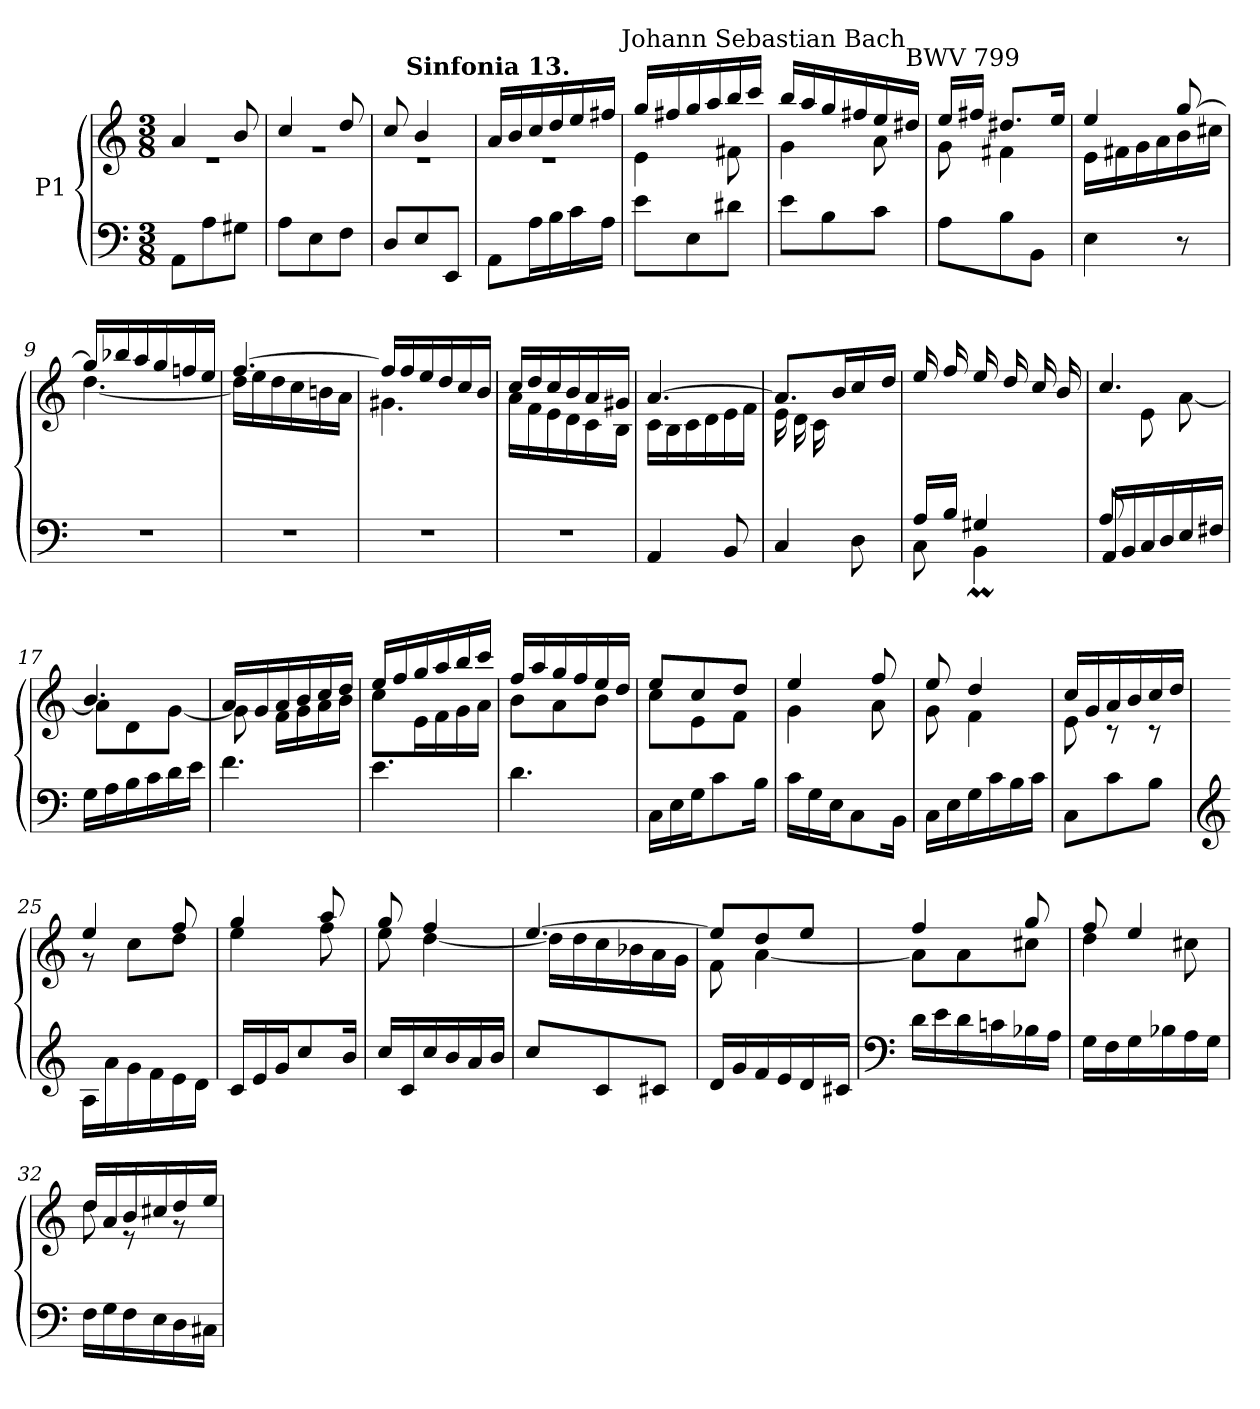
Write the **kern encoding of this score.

**kern	**kern
*part1	*part1
*staff2	*staff1
*I"P1	*
!!LO:PB:g=z
*clefF4	*clefG2
*k[]	*k[]
*C:	*C:
*M3/8	*M3/8
=1	=1
*	*^
!	!	!LO:N:vis=1
8AAi\L	4ai/	4.r
8Ai\	.	.
8G#Xi\J	8bi/	.
=2	=2	=2
!	!	!LO:N:vis=1
8Ai\L	4cci/	4.r
8Ei\	.	.
8Fi\J	8ddi/	.
=3	=3	=3
!	!	!LO:N:vis=1
8Di/L	8cci/	4.r
8Ei/	4bi/	.
8EEi/J	.	.
=4	=4	=4
!	!LO:TX:a:B:cj:t=Sinfonia 13.	!
!	!	!LO:N:vis=1
8AAi\L	16ai/LL	4.r
.	16bi/	.
16Ai\L	16cci/	.
16Bi\	16ddi/	.
16ci\	16eei/	.
16Ai\JJ	16ff#Xi/JJ	.
=5	=5	=5
8ei\L	16ggi/LL	4ei\
.	16ff#Xi/	.
8Ei\	16ggi/	.
.	16aai/	.
8d#Xi\J	16bbi/	8f#Xi\
.	16ccci/JJ	.
=6	=6	=6
8ei\L	16bbi/LL	4gi\
.	16aai/	.
8Bi\	16ggi/	.
.	16ff#Xi/	.
8ci\J	16eei/	8ai\
!	!LO:TX:a:rj:t=Johann Sebastian Bach	!
!	!LO:TX:t=BWV 799	!
.	16dd#Xi/JJ	.
!!LO:LB:g=z	!!
=7	=7	=7
8Ai\L	16eei/LL	8gi\
.	16ff#Xi/JJ	.
8Bi\	8.dd#Xi/L	4f#Xi\
8BBi\J	.	.
.	16eei/Jk	.
=8	=8	=8
4Ei\	4eei/	16ei\LL
.	.	16f#Xi\
.	.	16gi\
.	.	16ai\
8r	[8ggi/	16bi\
.	.	16cc#Xi\JJ
=9	=9	=9
!LO:N:vis=1	!	!
4.r	16ggi/LL]	[4.ddi\
.	16bb-Xi/	.
.	16aai/	.
.	16ggi/	.
.	16ffni/	.
.	16eei/JJ	.
=10	=10	=10
!LO:N:vis=1	!	!
4.r	[4.ffi/	16ddi\LL]
.	.	16eei\
.	.	16ddi\
.	.	16cci\
.	.	16bni\
.	.	16ai\JJ
=11	=11	=11
!LO:N:vis=1	!	!
4.r	16ffi/LL]	4.g#Xi\
.	16ffi/	.
.	16eei/	.
.	16ddi/	.
.	16cci/	.
.	16bi/JJ	.
=12	=12	=12
!LO:N:vis=1	!	!
4.r	16cci/LL	16ai\LL
.	16ddi/	16fi\
.	16cci/	16ei\
.	16bi/	16di\
.	16ai/	16ci\
.	16g#Xi/JJ	16Bi\JJ
!!LO:LB:g=z	!!
=13	=13	=13
4AAi/	[4.ai/	16ci\LL
.	.	16Bi\
.	.	16ci\
.	.	16di\
8BBi/	.	16ei\
.	.	16fi\JJ
=14	=14	=14
*^	*	*
8.ryy	4Ci/	8.ai/L]	16ei\LL
.	.	.	16di\
.	.	.	16ci\
16Bi/	.	16bi/L	8.ryy
16Ai/	8Di\	16cci/	.
16G#Xi/JJ	.	16ddi/JJ	.
*	*	*v	*v
=15	=15	=15
16Ai/LL	8Ci\	16eei/LL
16Bi/JJ	.	16ffi/
4G#Xi/	4BBmi\	16eei/
.	.	16ddi/
.	.	16cci/
.	.	16bi/JJ
=16	=16	=16
*	*	*^
8Ai/L	16AAi/LL	4.cci/	8ryy
.	16BBi/	.	.
4ryy	16Ci/	.	8ei\
.	16Di/	.	.
.	16Ei/	.	[8ai\J
.	16F#Xi/JJ	.	.
*v	*v	*	*
=17	=17	=17
16Gi\LL	4.bi/	8ai\L]
16Ai\	.	.
16Bi\	.	8di\
16ci\	.	.
16di\	.	[8gi\J
16ei\JJ	.	.
=18	=18	=18
4.fi\	16ai/LL	8gi\]
.	16gi/	.
.	16ai/	16fi\LL
.	16bi/	16gi\
.	16cci/	16ai\
.	16ddi/JJ	16bi\JJ
!!LO:LB:g=z	!!
=19	=19	=19
4.ei\	16eei/LL	8cci\L
.	16ffi/	.
.	16ggi/	16ei\L
.	16aai/	16fi\
.	16bbi/	16gi\
.	16ccci/JJ	16ai\JJ
=20	=20	=20
4.di\	16ffi/LL	8bi\L
.	16aai/	.
.	16ggi/	8ai\
.	16ffi/	.
.	16eei/	8bi\J
.	16ddi/JJ	.
=21	=21	=21
16Ci\LL	8eei/L	8cci\L
16Ei\	.	.
16Gi\J	8cci/	8ei\
8ci\	.	.
.	8ddi/J	8fi\J
16Bi\Jk	.	.
=22	=22	=22
16ci\LL	4eei/	4gi\
16Gi\	.	.
16Ei\J	.	.
8Ci\	.	.
.	8ffi/	8ai\
16BBi\Jk	.	.
=23	=23	=23
16Ci\LL	8eei/	8gi\
16Ei\	.	.
16Gi\	4ddi/	4fi\
16ci\	.	.
16Bi\	.	.
16ci\JJ	.	.
=24	=24	=24
8Ci\L	16cci/LL	8ei\
.	16gi/	.
8ci\	16ai/	8r
.	16bi/	.
8Bi\J	16cci/	8r
.	16ddi/JJ	.
!!LO:LB:g=z	!!
=25	=25	=25
*clefG2	*	*
16Ai\LL	4eei/	8r
16ai\	.	.
16gi\	.	8cci\L
16fi\	.	.
16ei\	8ffi/	8ddi\J
16di\JJ	.	.
=26	=26	=26
16ci/LL	4ggi/	4eei\
16ei/	.	.
16gi/J	.	.
8cci/	.	.
.	8aai/	8ffi\
16bi/Jk	.	.
=27	=27	=27
16cci/LL	8ggi/	8eei\
16ci/	.	.
16cci/	4ffi/	[4ddi\
16bi/	.	.
16ai/	.	.
16bi/JJ	.	.
=28	=28	=28
8cci/L	[4.eei/	16ddi\LL]
.	.	16ddi\
8ci/	.	16cci\
.	.	16b-Xi\
8c#Xi/J	.	16ai\
.	.	16gi\JJ
=29	=29	=29
16di/LL	8eei/L]	8fi\
16gi/	.	.
16fi/	8ddi/	[4ai\
16ei/	.	.
16di/	8eei/J	.
16c#Xi/JJ	.	.
=30	=30	=30
*clefF4	*	*
16di\LL	4ffi/	8ai\L]
16ei\	.	.
16di\	.	8ai\
16cni\	.	.
16B-Xi\	8ggi/	8cc#Xi\J
16Ai\JJ	.	.
!!LO:PB:g=z	!!
=31	=31	=31
16Gi\LL	8ffi/	4ddi\
16Fi\	.	.
16Gi\	4eei/	.
16B-Xi\	.	.
16Ai\	.	8cc#Xi\
16Gi\JJ	.	.
=32	=32	=32
16Fi\LL	16ddi/LL	8ddi\
16Gi\	16ai/	.
16Fi\	16bi/	8r
16Ei\	16cc#Xi/	.
16Di\	16ddi/	8r
16C#Xi\JJ	16eei/JJ	.
*	*v	*v
=	=
*-	*-
